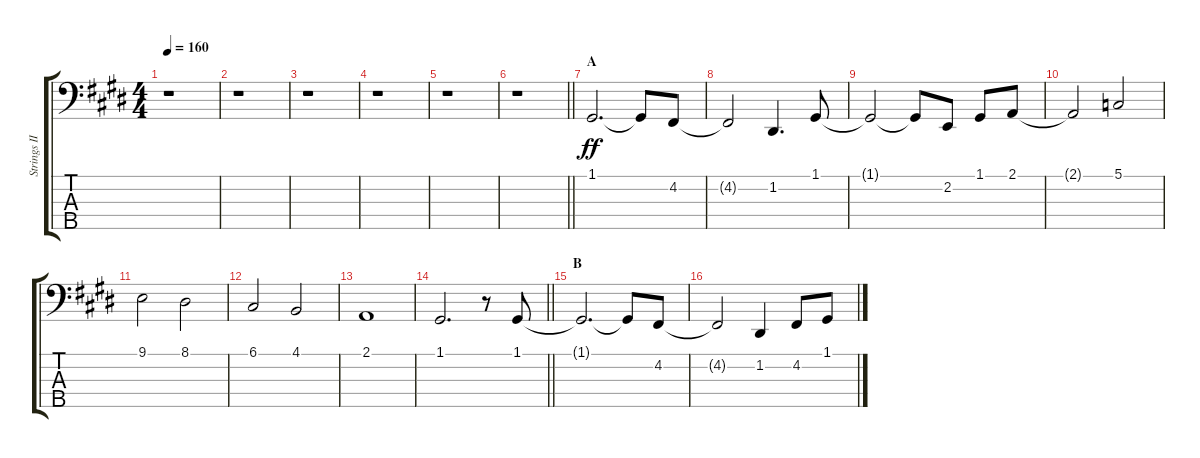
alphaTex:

\track ("Strings III" "Strings II") {instrument stringensemble1}
\staff {score tabs}
\tuning (G2 D2 A1 E1 B0) {hide}
\ts (4 4)
\tempo 160
\clef f4
\ks e
r.1{dy ff} |
r.1 |
r.1 |
r.1 |
r.1 |
\barLineRight lightlight
r.1 |
\section ("" "A")
1.1.2{d} 1.1{t}.8 4.2.8 |
4.2{t}.2 1.2.4{d} 1.1.8 |
1.1{t}.2 1.1{t}.8 2.2.8 1.1.8 2.1.8 |
2.1{t}.2 5.1.2 |
9.1.2 8.1.2 |
6.1.2 4.1.2 |
2.1.1 |
\barLineRight lightlight
1.1.2{d} r.8 1.1.8 |
\section ("" "B")
1.1{t}.2{d} 1.1{t}.8 4.2.8 |
4.2{t}.2 1.2.4 4.2.8 1.1.8
